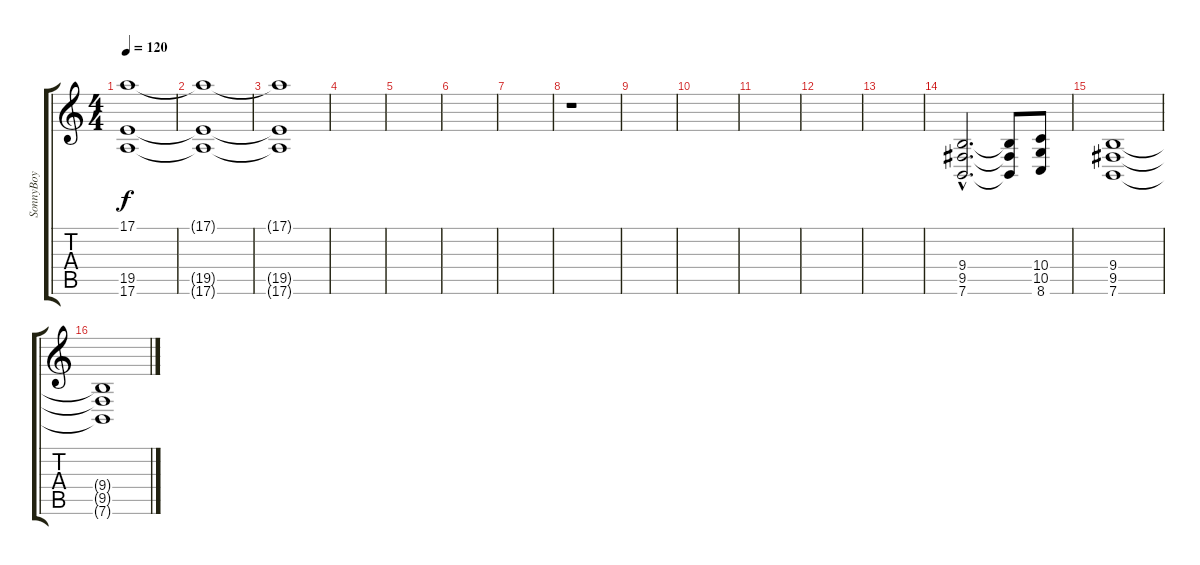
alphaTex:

\track ("SonnyBoy" "SonnyBoy") {instrument stringensemble1}
\staff {score tabs}
\tuning (E4 B3 G3 D3 A2 E2) {hide}
\ts (4 4)
\tempo 120
\clef g2
\ks c
(17.1 19.5 17.6).1{dy f volume 10 balance 8} |
(17.1{t} 19.5{t} 17.6{t}).1{volume 0} |
(17.1{t} 19.5{t} 17.6{t}).1 |
|
|
|
|
r.1 |
|
|
|
|
|
(9.4{hac} 9.5{hac} 7.6{hac}).2{d volume 10 balance 8 instrument churchorgan} (9.4{t} 9.5{t} 7.6{t}).8 (10.4 10.5 8.6).8 |
(9.4 9.5 7.6).1 |
(9.4{t} 9.5{t} 7.6{t}).1
